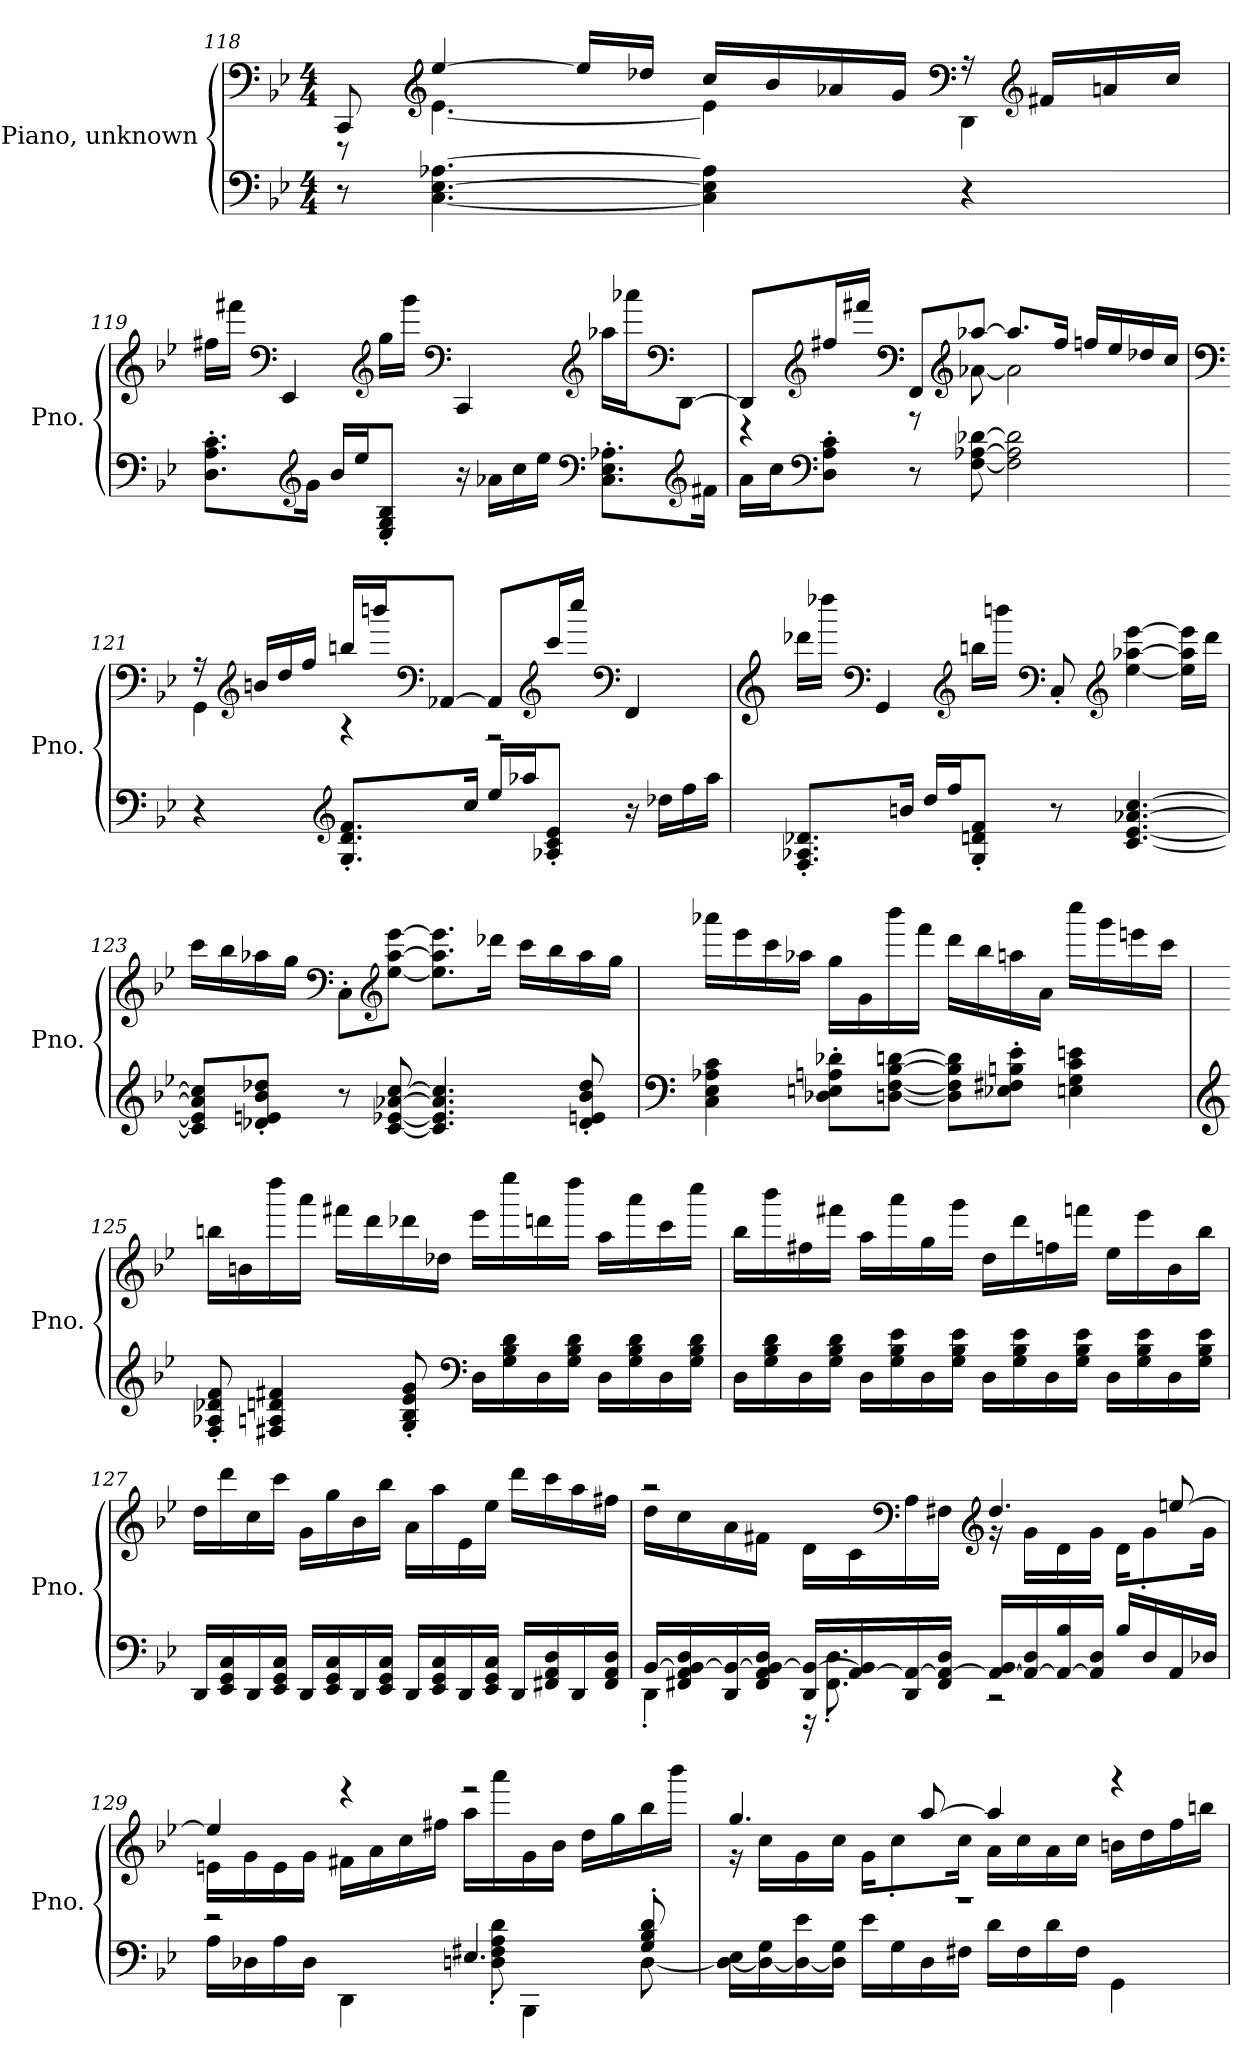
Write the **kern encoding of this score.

**kern	**kern
*part1	*part1
*staff2	*staff1
*I"Piano, unknown	*
*I'Pno.	*
!!LO:PB:g=z
*clefF4	*clefF4
*k[b-e-]	*k[b-e-]
*M4/4	*M4/4
=118	=118
*	*^
8r	8CC/	8r
*	*clefG2	*
[4.C\ [4.E-\ [4.A-X\	[4ee-/	[4.e-\
.	16ee-/LL]	.
.	16dd-X/JJ	.
4C\] 4E-\] 4A-\]	16cc/LL	4e-\]
.	16b-/	.
.	16a-X/	.
.	16g/JJ	.
*	*clefF4	*
4r	16r	4DD\
*	*clefG2	*
.	16f#X/LL	.
.	16an/	.
.	16cc/JJ	.
*	*v	*v
!!LO:LB:g=z
=119	=119
8.D\' 8.A\' 8.c\'L	16ff#X\LL
.	16fff#X\JJ
*	*clefF4
.	4EE-/
*clefG2	*
16g\Jk	.
16b-/LL	.
16ee-/J	.
*	*clefG2
8E-/' 8G/' 8B-/'J	16gg\LL
.	16ggg\JJ
*	*clefF4
16r	4CC/
16a-X\LL	.
16cc\	.
16ee-\JJ	.
*clefF4	*clefG2
8.C\' 8.E-\' 8.A-X\'L	16aa-X\LL
.	16aaa-X\J
*	*clefF4
.	[8DD\J
*clefG2	*
16f#X\Jk	.
!!LO:LB:g=z
=120	=120
*	*^
16a\LL	8DD/L]	4r
16cc\J	.	.
*clefF4	*clefG2	*
8D\' 8A\' 8c\'J	16ff#X/L	.
.	16fff#X/JJ	.
*	*clefF4	*
8r	8FF/L	8r
*	*clefG2	*
[8F\ [8A-X\ [8d-X\	[8aa-X/J	[8a-X\
2F\] 2A-\] 2d-\]	8.aa-/L]	2a-\]
.	16ff#/Jk	.
.	16ffn/LL	.
.	16ee-/	.
.	16dd-X/	.
.	16cc/JJ	.
!!LO:LB:g=z	!!
=121	=121	=121
*	*clefF4	*
4r	16r	4GG\
*	*clefG2	*
.	16bn/LL	.
.	16dd/	.
.	16ff/JJ	.
*clefG2	*	*
8.G/' 8.d/' 8.f/'L	16bbn/LL	4r
.	16bbbn/J	.
*	*clefF4	*
.	[8AA-X/J	.
16cc/Jk	.	.
16ee-/LL	8AA-/L]	2r
16aa-X/J	.	.
*	*clefG2	*
8A-X/' 8c/' 8e-/'J	16ccc/L	.
.	16cccc/JJ	.
*	*clefF4	*
16r	4FF/	.
16dd-X\LL	.	.
16ff\	.	.
16aa-\JJ	.	.
*	*v	*v
!!LO:LB:g=z
=122	=122
*	*clefG2
8.F/' 8.A-X/' 8.d-X/'L	16ddd-X\LL
.	16dddd-X\JJ
*	*clefF4
.	4GG/
16bn/Jk	.
16dd/LL	.
16ff/J	.
*	*clefG2
8G/' 8dn/' 8f/'J	16bbn\LL
.	16bbbn\JJ
*	*clefF4
8r	8C'/
*	*clefG2
[4.c/ [4.e-/ [4.a-X/ [4.cc/	[4ee-\ [4aa-X\ [4eee-\
.	16ee-\] 16aa-\] 16eee-\]LL
.	16ddd-\JJ
=123	=123
8c/] 8e-/] 8a-/] 8cc/]L	16ccc\LL
.	16bb-\
8d-X/' 8en/' 8b-/' 8dd-X/'J	16aa-X\
.	16gg\JJ
*	*clefF4
8r	8C'\L
*	*clefG2
[8c/ [8e-X/ [8a-X/ [8cc/	[8ee-\ [8aa-\ [8eee-\J
4.c/] 4.e-/] 4.a-/] 4.cc/]	8.ee-\] 8.aa-\] 8.eee-\]L
.	16ddd-X\Jk
.	16ccc\LL
.	16bb-\
8d-/' 8en/' 8b-/' 8dd-/'	16aa-\
.	16gg\JJ
!!LO:LB:g=z
=124	=124
*clefF4	*
4C\ 4E-\ 4A-X\ 4c\	16aaa-X\LL
.	16eee-\
.	16ccc\
.	16aa-X\JJ
8D-X\' 8En\' 8An\' 8d-X\'L	16gg\LL
.	16g\
[8Dn\ [8F\ [8B-\ [8dn\J	16bbb-\
.	16fff\JJ
8D\] 8F\] 8B-\] 8d\]L	16ddd\LL
.	16bb-\
8E-X\' 8F#X\' 8Bn\' 8e-\'J	16aan\
.	16a\JJ
4En\ 4G\ 4c\ 4en\	16cccc\LL
.	16ggg\
.	16eeen\
.	16ccc\JJ
!!LO:PB:g=z
=125	=125
*clefG2	*
8F/' 8A-X/' 8d-X/' 8f/'	16bbn\LL
.	16bn\
4F#X/ 4An/ 4dn/ 4f#X/	16dddd\
.	16aaa\JJ
.	16fff#X\LL
.	16ddd\
8G/' 8B-/' 8e-/' 8g/'	16ddd-X\
.	16dd-X\JJ
*clefF4	*
16D\LL	16eee-\LL
16G\ 16B-\ 16d\	16eeee-\
16D\	16dddn\
16G\ 16B-\ 16d\JJ	16dddd\JJ
16D\LL	16aa\LL
16G\ 16B-\ 16d\	16aaa\
16D\	16ccc\
16G\ 16B-\ 16d\JJ	16cccc\JJ
!!LO:LB:g=z
=126	=126
16D\LL	16bb-\LL
16G\ 16B-\ 16d\	16bbb-\
16D\	16ff#X\
16G\ 16B-\ 16d\JJ	16fff#X\JJ
16D\LL	16aa\LL
16G\ 16B-\ 16e-\	16aaa\
16D\	16gg\
16G\ 16B-\ 16e-\JJ	16ggg\JJ
16D\LL	16dd\LL
16G\ 16B-\ 16e-\	16ddd\
16D\	16ffn\
16G\ 16B-\ 16e-\JJ	16fffn\JJ
16D\LL	16ee-\LL
16G\ 16B-\ 16e-\	16eee-\
16D\	16b-\
16G\ 16B-\ 16e-\JJ	16bb-\JJ
=127	=127
16DD/LL	16dd\LL
16EE-/ 16GG/ 16C/	16ddd\
16DD/	16cc\
16EE-/ 16GG/ 16C/JJ	16ccc\JJ
16DD/LL	16g\LL
16EE-/ 16GG/ 16C/	16gg\
16DD/	16b-\
16EE-/ 16GG/ 16C/JJ	16bb-\JJ
16DD/LL	16a\LL
16EE-/ 16GG/ 16C/	16aa\
16DD/	16e-\
16EE-/ 16GG/ 16C/JJ	16ee-\JJ
16DD/LL	16ddd\LL
16FF#X/ 16AA/ 16D/	16ccc\
16DD/	16aa\
16FF#/ 16AA/ 16D/JJ	16ff#X\JJ
!!LO:LB:g=z
=128	=128
*^	*^
[16BB-/LL	4DD'\	2r	16dd\LL
16FF#X/ 16AA/ 16BB-/_ 16D/	.	.	16cc\
16DD/ 16BB-/_	.	.	16a\
16FF#/ 16AA/ 16BB-/_ 16D/JJ	.	.	16f#X\JJ
16DD/ 16BB-/_LL	16r	.	16d\LL
[16AA/ 16BB-/]	8.FF#\' 8.D\'	.	16c\
*	*	*clefF4	*
16DD/ 16AA/_	.	.	16A\
16FF#/ 16AA/_ 16D/JJ	.	.	16F#X\JJ
*	*	*clefG2	*
16AA/_ 16BB-/LL	2r	4.dd/	16r
16AA/_ 16D/	.	.	16g\LL
16AA/_ 16B-/	.	.	16d\
16AA/] 16D/JJ	.	.	16g\JJ
16B-/LL	.	.	16d\KL
16D/	.	.	8g'\
16AA/	.	[8een/	.
16D-X/JJ	.	.	16g\Jk
!!LO:LB:g=z	!!
=129	=129	=129	=129
2r	16A\LL	4ee/]	16en\LL
.	16D-X\	.	16g\
.	16A\	.	16e\
.	16D-\JJ	.	16g\JJ
.	4DD\	4r	16f#X\LL
.	.	.	16a\
.	.	.	16cc\
.	.	.	16ff#X\JJ
4.E-/	8Dn\' 8F#X\' 8A\' 8d\'	2r	16aa\LL
.	.	.	16aaa\
.	4BBB-\	.	16g\
.	.	.	16b-\JJ
.	.	.	16dd\LL
.	.	.	16gg\
8G/' 8B-/' 8d/'	[8D\	.	16bb-\
.	.	.	16bbb-\JJ
=130	=130	=130	=130
1r	16D\_ 16E-\LL	4.gg/	16r
.	16D\_ 16G\	.	16cc\LL
.	16D\_ 16e-\	.	16g\
.	16D\] 16G\JJ	.	16cc\JJ
.	16e-\LL	.	16g\KL
.	16G\	.	8cc'\
.	16D\	[8aa/	.
.	16F#X\JJ	.	16cc\Jk
.	16d\LL	4aa/]	16a\LL
.	16F#\	.	16cc\
.	16d\	.	16a\
.	16F#\JJ	.	16cc\JJ
.	4GG\	4r	16bn\LL
.	.	.	16dd\
.	.	.	16ff\
.	.	.	16bbn\JJ
*v	*v	*	*
*	*v	*v
=	=
*-	*-
